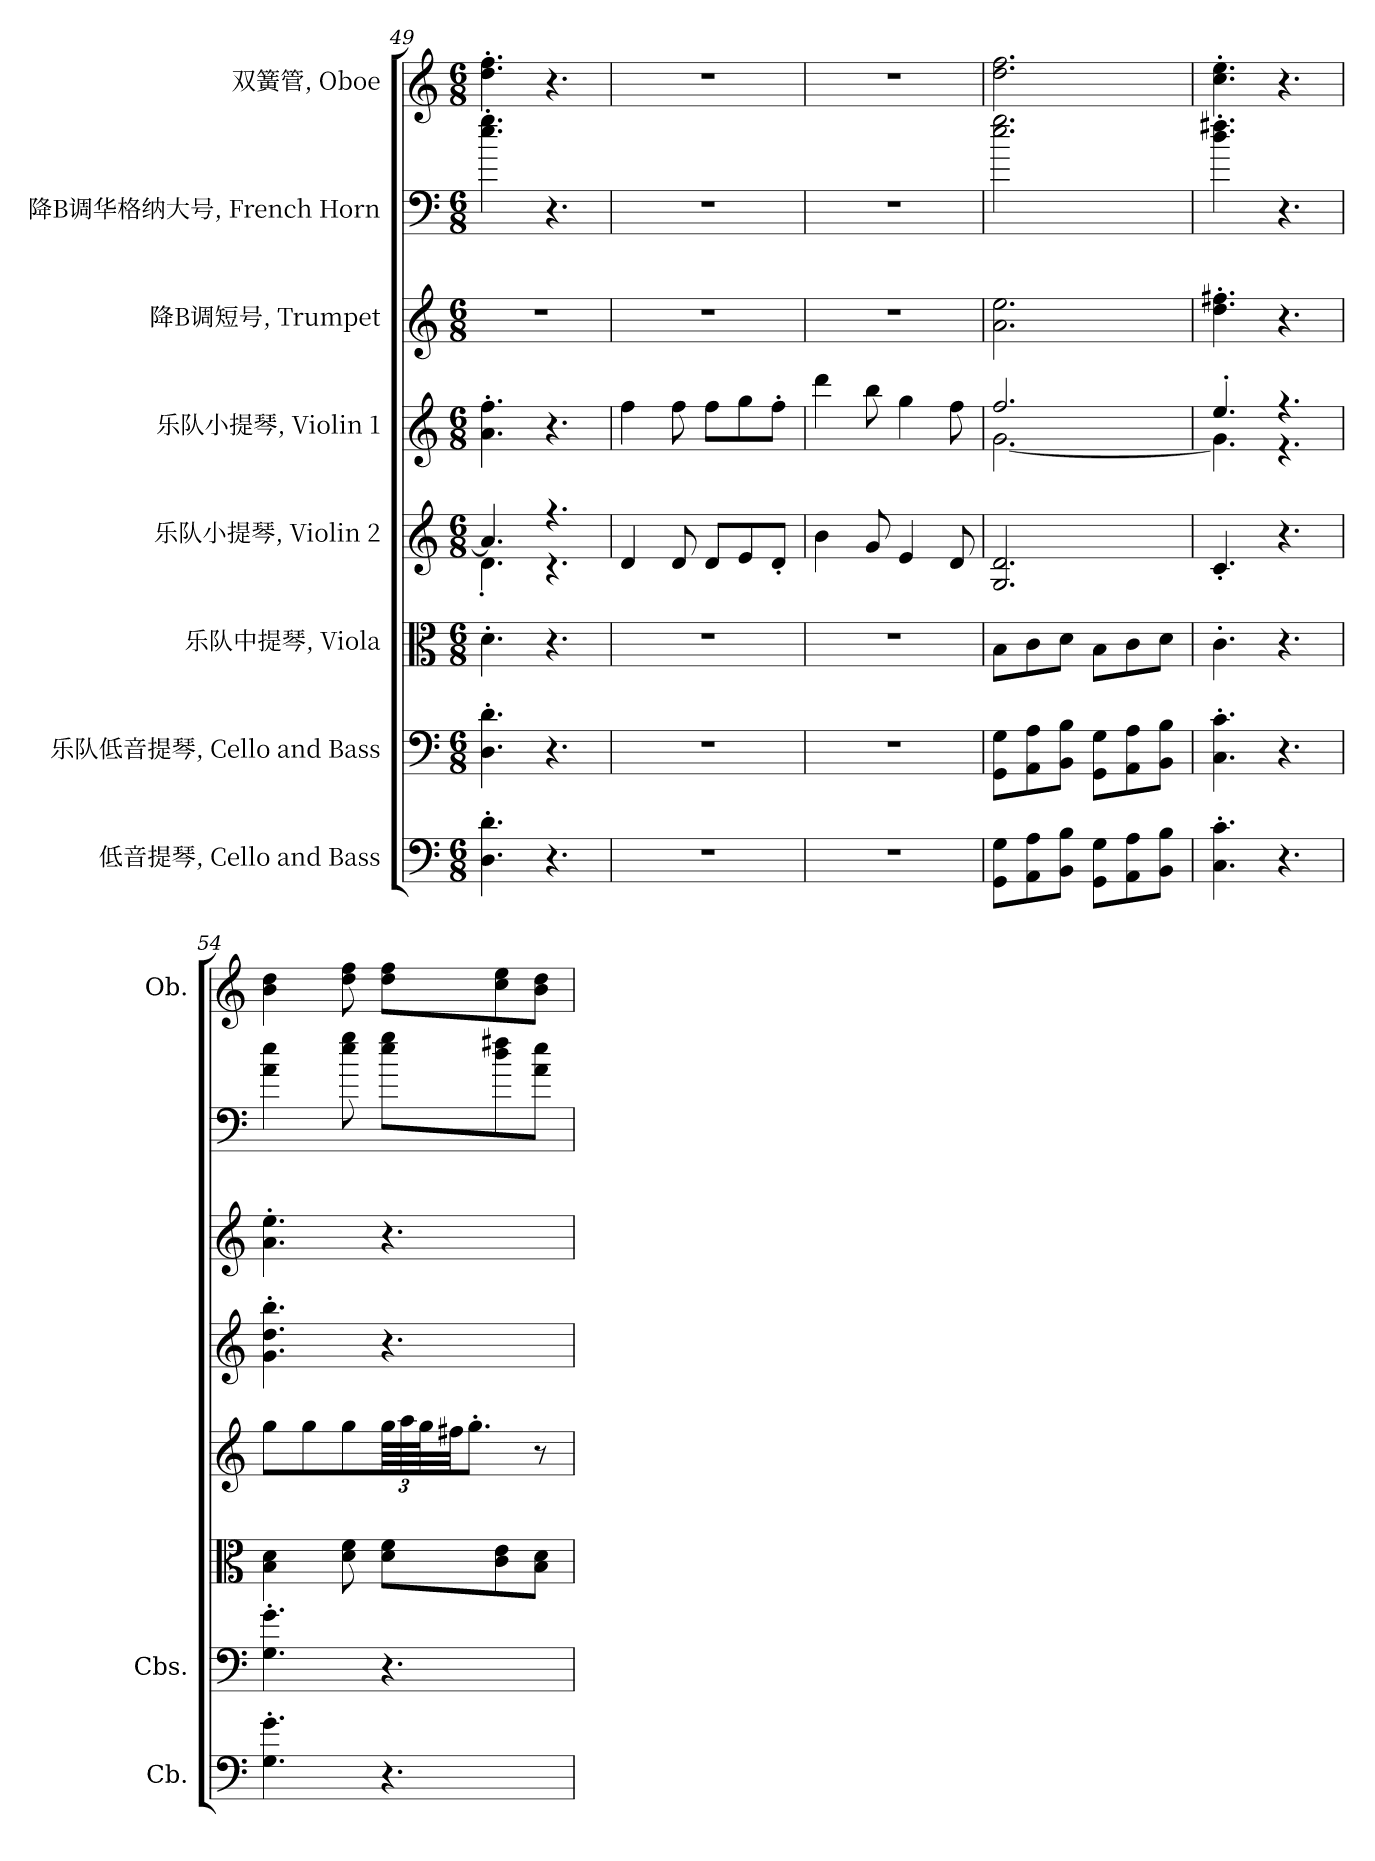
**kern	**kern	**kern	**kern	**kern	**kern	**kern	**kern
*part8	*part7	*part6	*part5	*part4	*part3	*part2	*part1
*staff8	*staff7	*staff6	*staff5	*staff4	*staff3	*staff2	*staff1
*I"低音提琴, Cello and Bass	*I"乐队低音提琴, Cello and Bass	*I"乐队中提琴, Viola	*I"乐队小提琴, Violin 2	*I"乐队小提琴, Violin 1	*I"降B调短号, Trumpet	*I"降B调华格纳大号, French Horn	*I"双簧管, Oboe
*I'Cb.	*I'Cbs.	*	*	*	*	*	*I'Ob.
!!LO:PB:g=z
*clefF4	*clefF4	*clefC3	*clefG2	*clefG2	*clefG2	*clefF4	*clefG2
*ITrd7c12	*ITrd7c12	*	*	*	*ITrd1c2	*ITrd1c2	*
*k[]	*k[]	*k[]	*k[]	*k[]	*k[b-e-]	*k[b-e-]	*k[]
*M6/8	*M6/8	*M6/8	*M6/8	*M6/8	*M6/8	*M6/8	*M6/8
=49	=49	=49	=49	=49	=49	=49	=49
*	*	*	*^	*	*	*	*
4.DD\' 4.D\'	4.DD\' 4.D\'	4.d'\	4.a/]	4.d'\	4.a\' 4.ff\'	2.r	4.dd\' 4.ff\'	4.dd\' 4.ff\'
4.r	4.r	4.r	4.r	4.r	4.r	.	4.r	4.r
*	*	*	*v	*v	*	*	*	*
=50	=50	=50	=50	=50	=50	=50	=50
2.r	2.r	2.r	4d/	4ff\	2.r	2.r	2.r
.	.	.	8d/	8ff\	.	.	.
.	.	.	8d/L	8ff\L	.	.	.
.	.	.	8e/	8gg\	.	.	.
.	.	.	8d'/J	8ff'\J	.	.	.
=51	=51	=51	=51	=51	=51	=51	=51
2.r	2.r	2.r	4b\	4ddd\	2.r	2.r	2.r
.	.	.	8g/	8bb\	.	.	.
.	.	.	4e/	4gg\	.	.	.
.	.	.	8d/	8ff\	.	.	.
=52	=52	=52	=52	=52	=52	=52	=52
*	*	*	*	*^	*	*	*
8GGG\ 8GG\L	8GGG\ 8GG\L	8B\L	2.G/ 2.d/	2.ff/	[2.g\	2.g\ 2.dd\	2.dd\ 2.ff\	2.dd\ 2.ff\
8AAA\ 8AA\	8AAA\ 8AA\	8c\	.	.	.	.	.	.
8BBB\ 8BB\J	8BBB\ 8BB\J	8d\J	.	.	.	.	.	.
8GGG\ 8GG\L	8GGG\ 8GG\L	8B\L	.	.	.	.	.	.
8AAA\ 8AA\	8AAA\ 8AA\	8c\	.	.	.	.	.	.
8BBB\ 8BB\J	8BBB\ 8BB\J	8d\J	.	.	.	.	.	.
=53	=53	=53	=53	=53	=53	=53	=53	=53
4.CC\' 4.C\'	4.CC\' 4.C\'	4.c'\	4.c'/	4.ee'/	4.g\]	4.cc\' 4.een\'	4.cc\' 4.een\'	4.cc\' 4.ee\'
4.r	4.r	4.r	4.r	4.r	4.r	4.r	4.r	4.r
*	*	*	*	*v	*v	*	*	*
=54	=54	=54	=54	=54	=54	=54	=54
4.GG\' 4.G\'	4.GG\' 4.G\'	4B\ 4d\	8gg\L	4.g\' 4.dd\' 4.bb\'	4.g\' 4.dd\'	4g\ 4dd\	4b\ 4dd\
.	.	.	8gg\	.	.	.	.
.	.	8d\ 8f\	8gg\	.	.	8dd\ 8ff\	8dd\ 8ff\
*	*	*	*Xbrackettup	*	*	*	*
4.r	4.r	8d\ 8f\L	96gg\LLL	4.r	4.r	8dd\ 8ff\L	8dd\ 8ff\L
.	.	.	96aa\	.	.	.	.
.	.	.	96gg\J	.	.	.	.
.	.	.	32ff#X\JJ	.	.	.	.
.	.	.	8.gg'\J	.	.	.	.
.	.	8c\ 8e\	.	.	.	8cc\ 8een\	8cc\ 8ee\
.	.	8B\ 8d\J	8r	.	.	8g\ 8dd\J	8b\ 8dd\J
=	=	=	=	=	=	=	=
*-	*-	*-	*-	*-	*-	*-	*-
